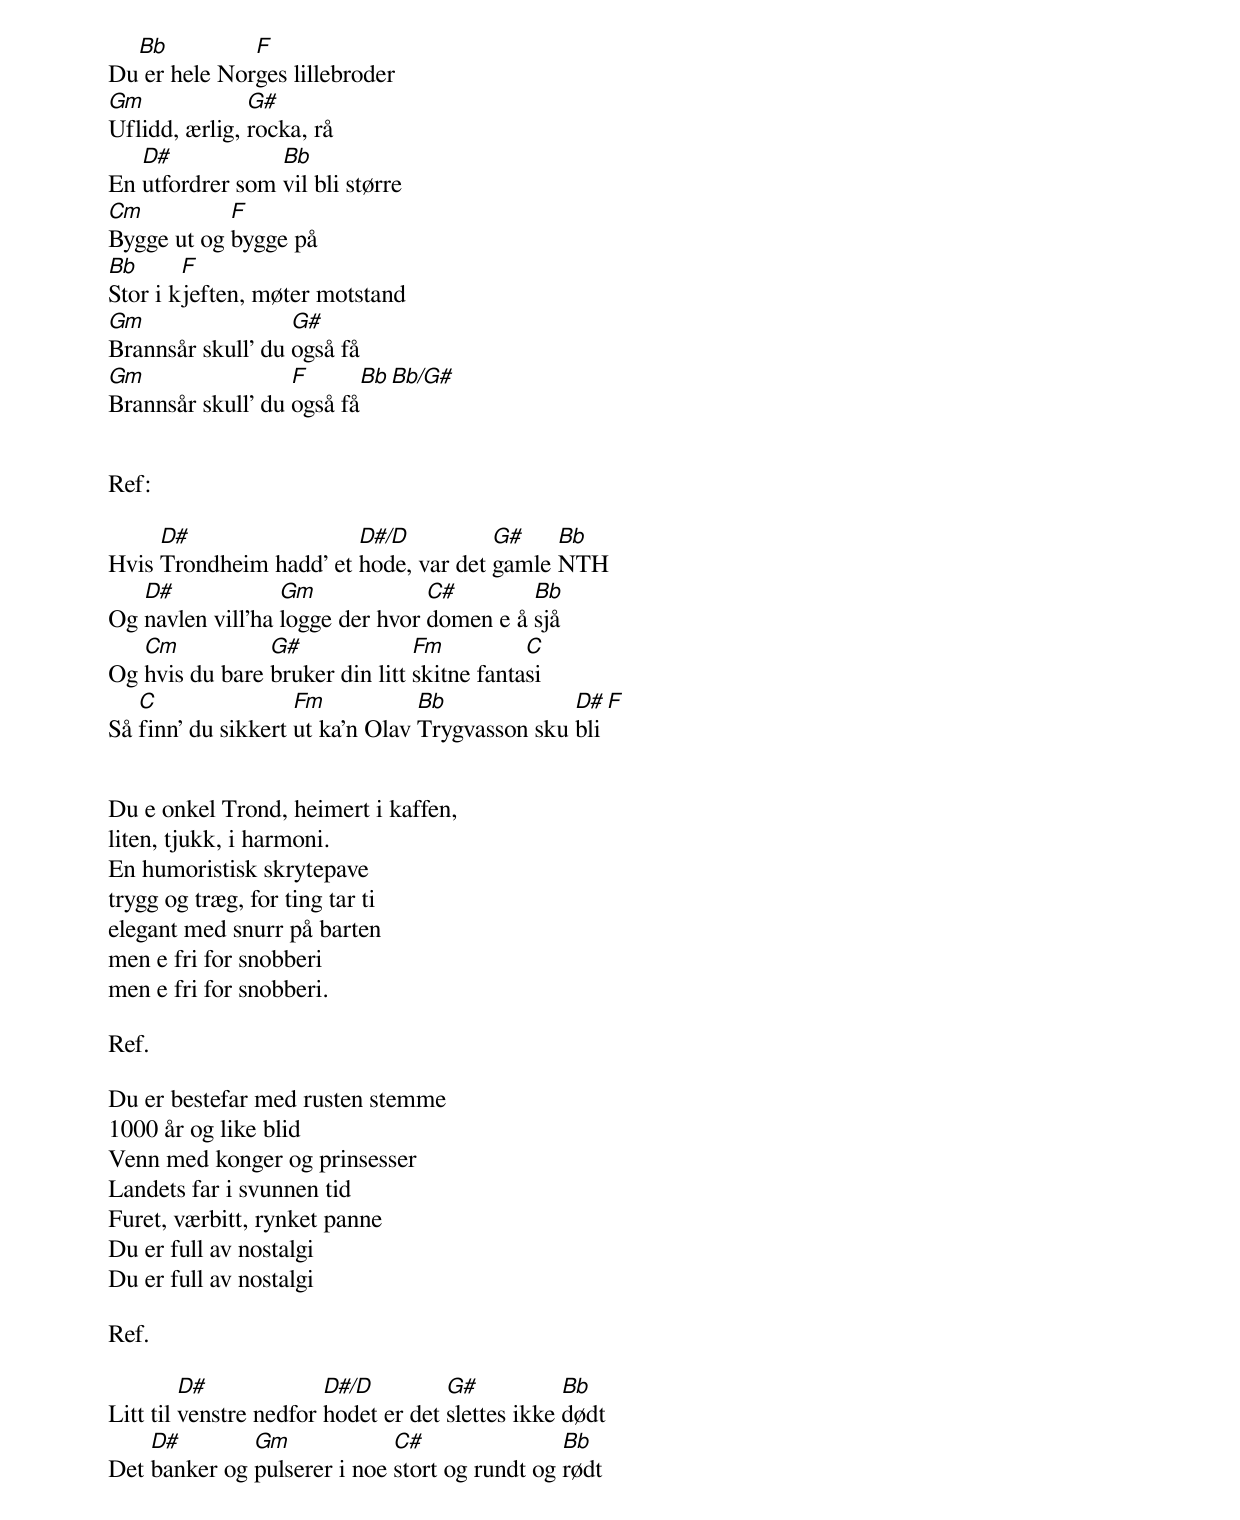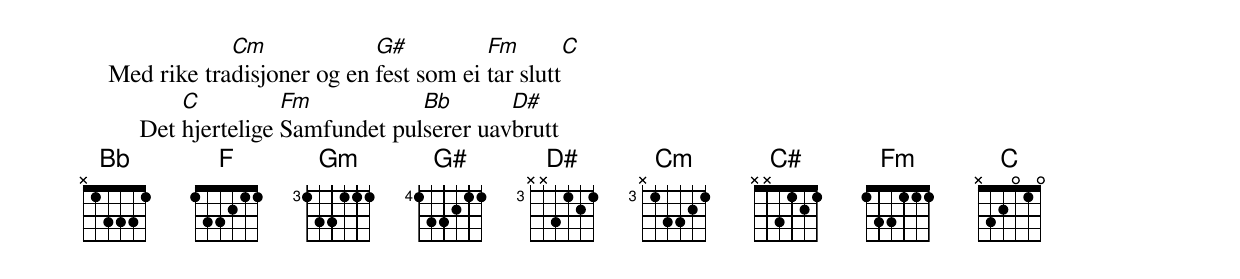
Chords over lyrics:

      Bb          F
    Du er hele Norges lillebroder
    Gm             G#
    Uflidd, ærlig, rocka, rå
       D#            Bb
    En utfordrer som vil bli større
    Cm          F
    Bygge ut og bygge på
    Bb      F
    Stor i kjeften, møter motstand
    Gm                 G#
    Brannsår skull' du også få
    Gm                 F      Bb   Bb/G#
    Brannsår skull' du også få


    Ref:

         D#                 D#/D          G#    Bb
    Hvis Trondheim hadd' et hode, var det gamle NTH
       D#             Gm             C#        Bb
    Og navlen vill'ha logge der hvor domen e å sjå
       Cm           G#              Fm          C
    Og hvis du bare bruker din litt skitne fantasi
       C                Fm           Bb             D#    F
    Så finn' du sikkert ut ka'n Olav Trygvasson sku bli


    Du e onkel Trond, heimert i kaffen,
    liten, tjukk, i harmoni.
    En humoristisk skrytepave
    trygg og træg, for ting tar ti
    elegant med snurr på barten
    men e fri for snobberi
    men e fri for snobberi.

    Ref.

    Du er bestefar med rusten stemme
    1000 år og like blid
    Venn med konger og prinsesser
    Landets far i svunnen tid
    Furet, værbitt, rynket panne
    Du er full av nostalgi
    Du er full av nostalgi

    Ref.

             D#             D#/D         G#           Bb
    Litt til venstre nedfor hodet er det slettes ikke dødt
        D#        Gm             C#                Bb
    Det banker og pulserer i noe stort og rundt og rødt
                Cm             G#          Fm              C
    Med rike tradisjoner og en fest som ei tar slutt
             C          Fm           Bb       D#
         Det hjertelige Samfundet pulserer uavbrutt
